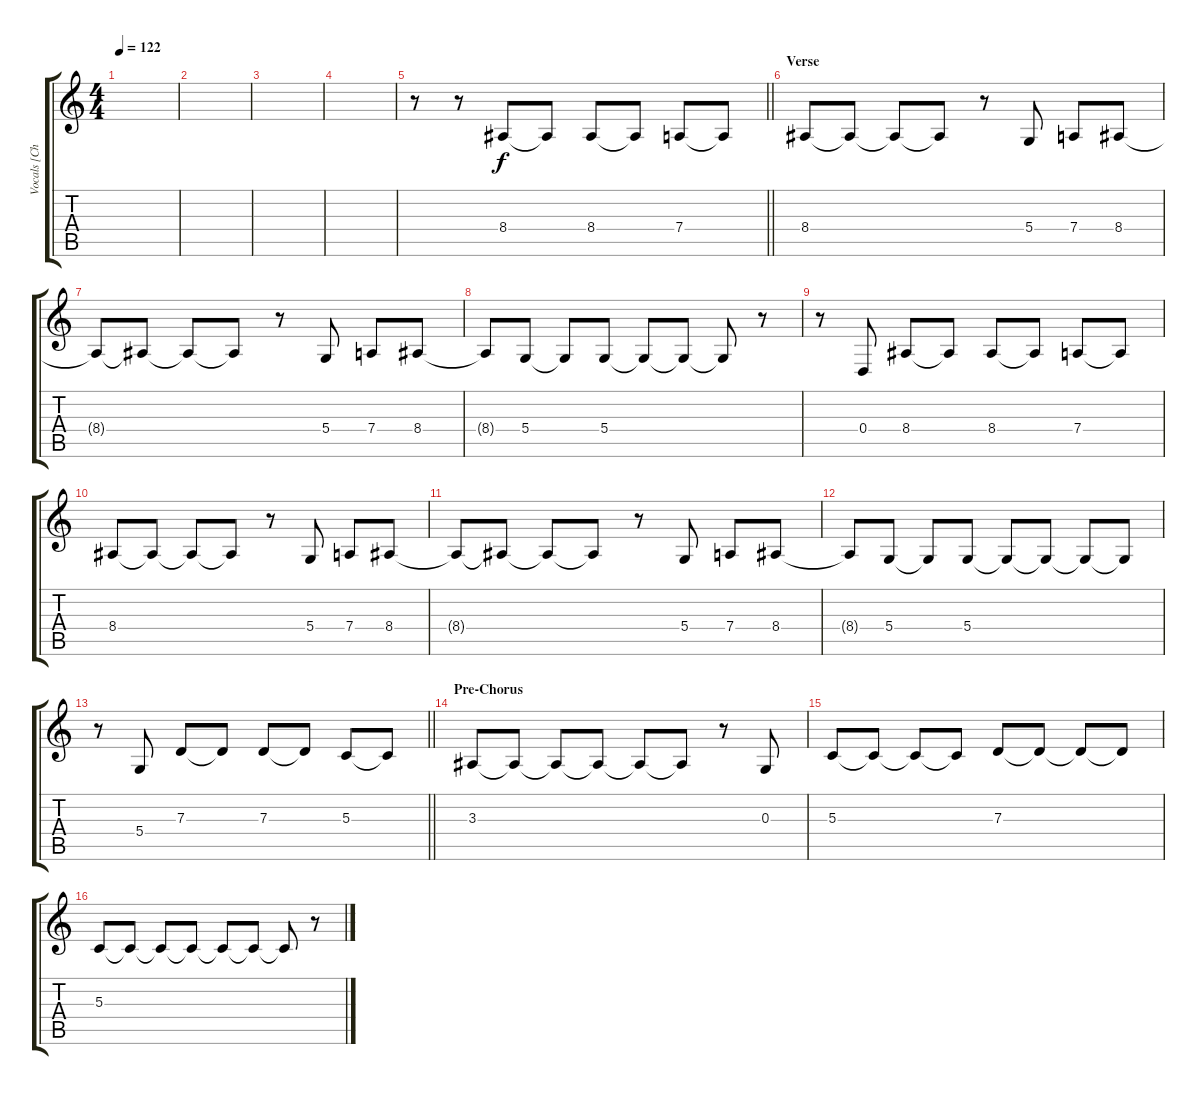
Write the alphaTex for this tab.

\track ("Vocals [Chester Bennington]" "Vocals [Ch") {solo instrument oboe}
\staff {score tabs}
\tuning (E4 B3 G3 D3 A2 E2) {hide}
\ts (4 4)
\tempo 122
\clef g2
\ks c
|
|
|
|
\barLineRight lightlight
r.8 r.8 8.4.8 8.4{t}.8 8.4.8 8.4{t}.8 7.4.8 7.4{t}.8 |
\section ("" "Verse")
8.4.8 8.4{t}.8 8.4{t}.8 8.4{t}.8 r.8 5.4.8 7.4.8 8.4.8 |
8.4{t}.8 8.4{t}.8 8.4{t}.8 8.4{t}.8 r.8 5.4.8 7.4.8 8.4.8 |
8.4{t}.8 5.4.8 5.4{t}.8 5.4.8 5.4{t}.8 5.4{t}.8 5.4{t}.8 r.8 |
r.8 0.4.8 8.4.8 8.4{t}.8 8.4.8 8.4{t}.8 7.4.8 7.4{t}.8 |
8.4.8 8.4{t}.8 8.4{t}.8 8.4{t}.8 r.8 5.4.8 7.4.8 8.4.8 |
8.4{t}.8 8.4{t}.8 8.4{t}.8 8.4{t}.8 r.8 5.4.8 7.4.8 8.4.8 |
8.4{t}.8 5.4.8 5.4{t}.8 5.4.8 5.4{t}.8 5.4{t}.8 5.4{t}.8 5.4{t}.8 |
\barLineRight lightlight
r.8 5.4.8 7.3.8 7.3{t}.8 7.3.8 7.3{t}.8 5.3.8 5.3{t}.8 |
\section ("" "Pre-Chorus")
3.3.8 3.3{t}.8 3.3{t}.8 3.3{t}.8 3.3{t}.8 3.3{t}.8 r.8 0.3.8 |
5.3.8 5.3{t}.8 5.3{t}.8 5.3{t}.8 7.3.8 7.3{t}.8 7.3{t}.8 7.3{t}.8 |
5.3.8 5.3{t}.8 5.3{t}.8 5.3{t}.8 5.3{t}.8 5.3{t}.8 5.3{t}.8 r.8
